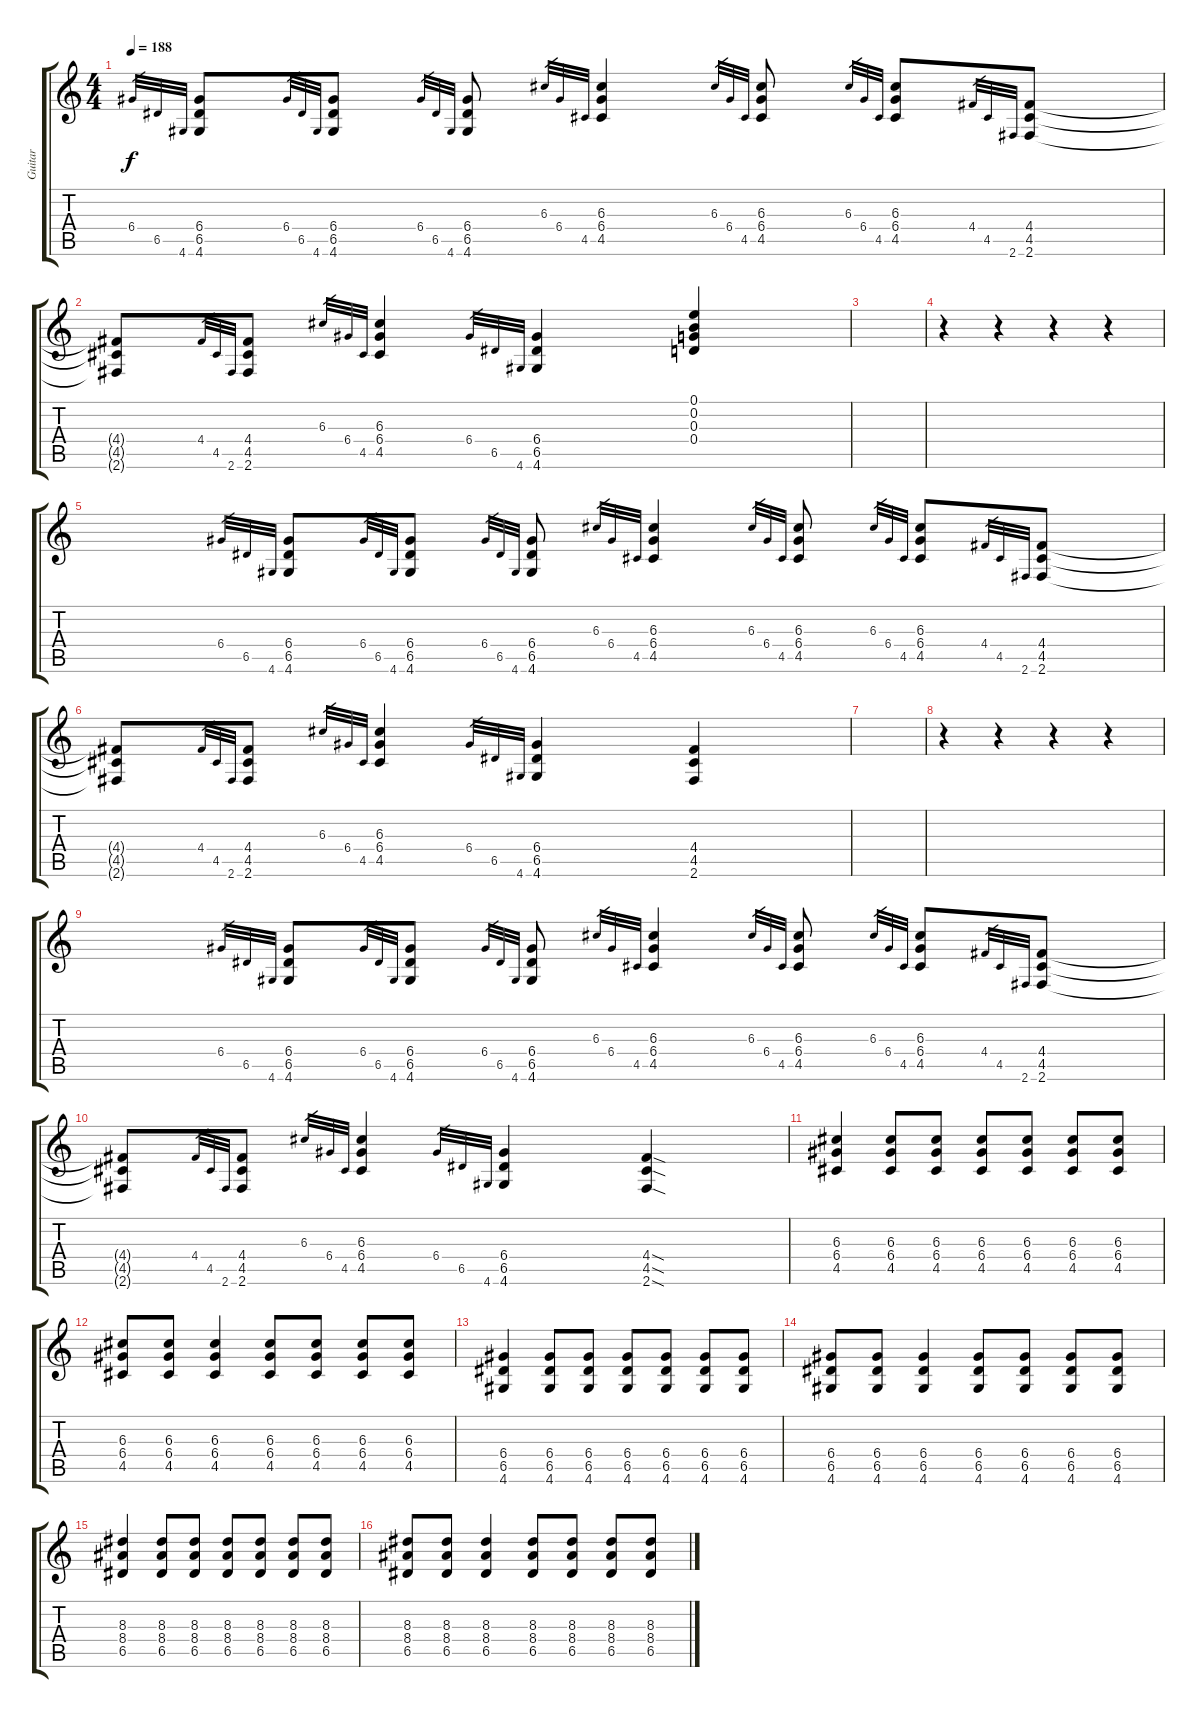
\track ("Guitar" "Guitar") {instrument distortionguitar}
\staff {score tabs}
\tuning (E4 B3 G3 D3 A2 E2) {hide}
\ts (4 4)
\tempo 188
\clef g2
\ks c
6.4.32{gr dy f} 6.5.32{gr} 4.6.32{gr} (6.4 6.5 4.6).8{balance 8} 6.4.32{gr} 6.5.32{gr} 4.6.32{gr} (6.4 6.5 4.6).8 6.4.32{gr} 6.5.32{gr} 4.6.32{gr} (6.4 6.5 4.6).8 6.3.32{gr} 6.4.32{gr} 4.5.32{gr} (6.3 6.4 4.5).4 6.3.32{gr} 6.4.32{gr} 4.5.32{gr} (6.3 6.4 4.5).8 6.3.32{gr} 6.4.32{gr} 4.5.32{gr} (6.3 6.4 4.5).8 4.4.32{gr} 4.5.32{gr} 2.6.32{gr} (4.4 4.5 2.6).8 |
(4.4{t} 4.5{t} 2.6{t}).8 4.4.32{gr} 4.5.32{gr} 2.6.32{gr} (4.4 4.5 2.6).8 6.3.32{gr} 6.4.32{gr} 4.5.32{gr} (6.3 6.4 4.5).4 6.4.32{gr} 6.5.32{gr} 4.6.32{gr} (6.4 6.5 4.6).4 (0.1 0.2 0.3 0.4).4{balance 16} |
|
r.4 r.4 r.4 r.4 |
6.4.32{gr} 6.5.32{gr} 4.6.32{gr} (6.4 6.5 4.6).8{balance 8} 6.4.32{gr} 6.5.32{gr} 4.6.32{gr} (6.4 6.5 4.6).8 6.4.32{gr} 6.5.32{gr} 4.6.32{gr} (6.4 6.5 4.6).8 6.3.32{gr} 6.4.32{gr} 4.5.32{gr} (6.3 6.4 4.5).4 6.3.32{gr} 6.4.32{gr} 4.5.32{gr} (6.3 6.4 4.5).8 6.3.32{gr} 6.4.32{gr} 4.5.32{gr} (6.3 6.4 4.5).8 4.4.32{gr} 4.5.32{gr} 2.6.32{gr} (4.4 4.5 2.6).8 |
(4.4{t} 4.5{t} 2.6{t}).8 4.4.32{gr} 4.5.32{gr} 2.6.32{gr} (4.4 4.5 2.6).8 6.3.32{gr} 6.4.32{gr} 4.5.32{gr} (6.3 6.4 4.5).4 6.4.32{gr} 6.5.32{gr} 4.6.32{gr} (6.4 6.5 4.6).4 (4.4 4.5 2.6).4 |
|
r.4 r.4 r.4 r.4{balance 16} |
6.4.32{gr} 6.5.32{gr} 4.6.32{gr} (6.4 6.5 4.6).8{balance 8} 6.4.32{gr} 6.5.32{gr} 4.6.32{gr} (6.4 6.5 4.6).8 6.4.32{gr} 6.5.32{gr} 4.6.32{gr} (6.4 6.5 4.6).8 6.3.32{gr} 6.4.32{gr} 4.5.32{gr} (6.3 6.4 4.5).4 6.3.32{gr} 6.4.32{gr} 4.5.32{gr} (6.3 6.4 4.5).8 6.3.32{gr} 6.4.32{gr} 4.5.32{gr} (6.3 6.4 4.5).8 4.4.32{gr} 4.5.32{gr} 2.6.32{gr} (4.4 4.5 2.6).8 |
(4.4{t} 4.5{t} 2.6{t}).8 4.4.32{gr} 4.5.32{gr} 2.6.32{gr} (4.4 4.5 2.6).8 6.3.32{gr} 6.4.32{gr} 4.5.32{gr} (6.3 6.4 4.5).4 6.4.32{gr} 6.5.32{gr} 4.6.32{gr} (6.4 6.5 4.6).4 (4.4{sod} 4.5{sod} 2.6{sod}).4 |
(6.3 6.4 4.5).4 (6.3 6.4 4.5).8 (6.3 6.4 4.5).8 (6.3 6.4 4.5).8 (6.3 6.4 4.5).8 (6.3 6.4 4.5).8 (6.3 6.4 4.5).8 |
(6.3 6.4 4.5).8 (6.3 6.4 4.5).8 (6.3 6.4 4.5).4 (6.3 6.4 4.5).8 (6.3 6.4 4.5).8 (6.3 6.4 4.5).8 (6.3 6.4 4.5).8 |
(6.4 6.5 4.6).4 (6.4 6.5 4.6).8 (6.4 6.5 4.6).8 (6.4 6.5 4.6).8 (6.4 6.5 4.6).8 (6.4 6.5 4.6).8 (6.4 6.5 4.6).8 |
(6.4 6.5 4.6).8 (6.4 6.5 4.6).8 (6.4 6.5 4.6).4 (6.4 6.5 4.6).8 (6.4 6.5 4.6).8 (6.4 6.5 4.6).8 (6.4 6.5 4.6).8 |
(8.3 8.4 6.5).4 (8.3 8.4 6.5).8 (8.3 8.4 6.5).8 (8.3 8.4 6.5).8 (8.3 8.4 6.5).8 (8.3 8.4 6.5).8 (8.3 8.4 6.5).8 |
(8.3 8.4 6.5).8 (8.3 8.4 6.5).8 (8.3 8.4 6.5).4 (8.3 8.4 6.5).8 (8.3 8.4 6.5).8 (8.3 8.4 6.5).8 (8.3 8.4 6.5).8
